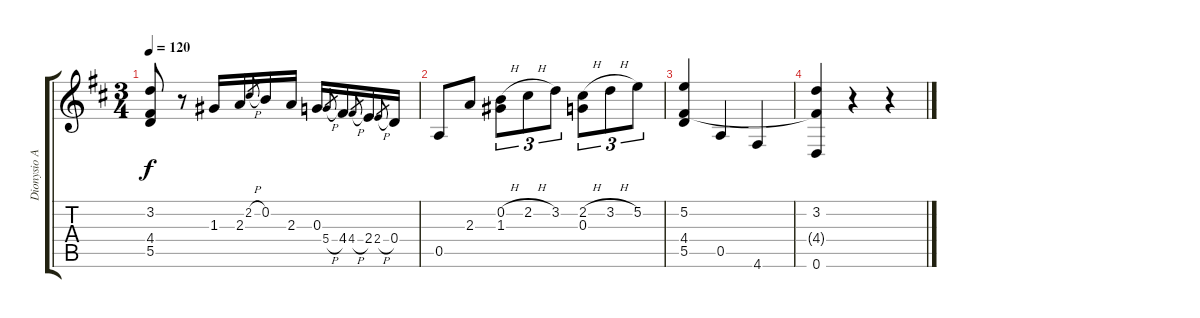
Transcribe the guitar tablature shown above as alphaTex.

\track ("Dionysio Aguado" "Dionysio A") {instrument acousticguitarnylon}
\staff {score tabs}
\tuning (E4 B3 G3 D3 A2 D2) {hide}
\ts (3 4)
\tempo 120
\clef g2
\ks d
(3.2 4.4 5.5).8{dy f} r.8 1.3.16 2.3.16 2.2{h}.8{gr} 0.2.16 2.3.16 0.3.16 5.4{h}.8{gr} 4.4.16 4.4{h}.8{gr} 2.4.16 2.4{h}.8{gr} 0.4.16 |
0.5.8 2.3.8 (0.2{h} 1.3).8{tu (3 2)} 2.2{h}.8{tu (3 2)} 3.2.8{tu (3 2)} (2.2{h} 0.3).8{tu (3 2)} 3.2{h}.8{tu (3 2)} 5.2.8{tu (3 2)} |
(5.2 4.4 5.5).4 0.5.4 4.6.4 |
(3.2 4.4{t} 0.6).4 r.4 r.4
